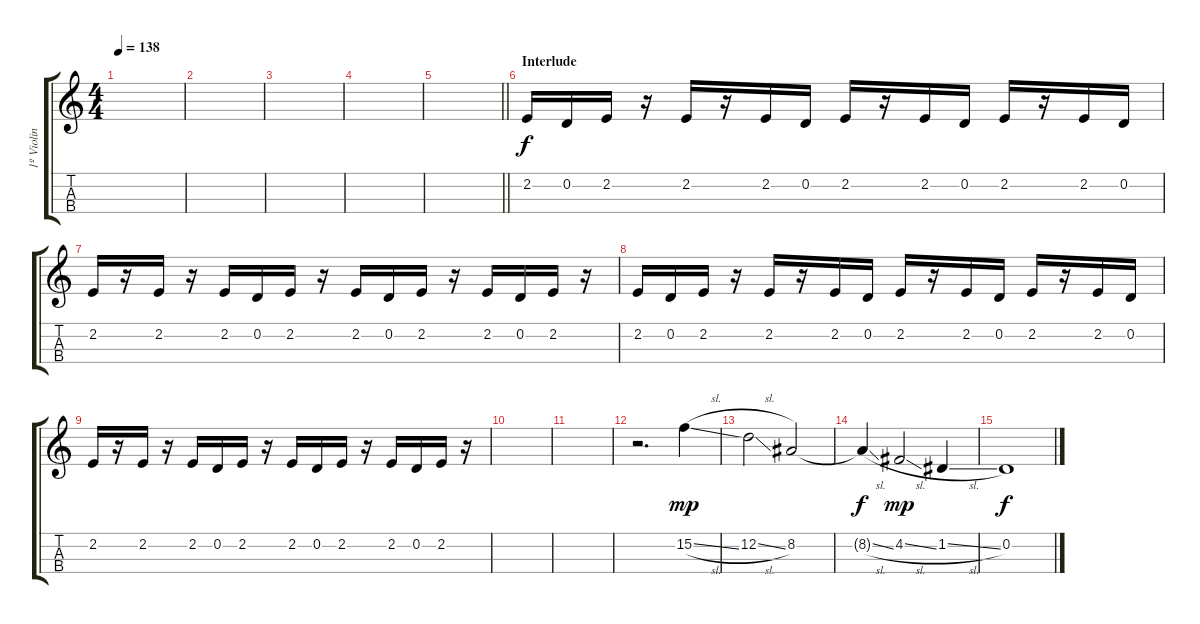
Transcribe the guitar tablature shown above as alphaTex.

\track ("1º Violin" "1º Violin") {instrument violin}
\staff {score tabs}
\tuning (A4 D4 G3 C3) {hide}
\ts (4 4)
\tempo 138
\clef g2
\ks c
|
|
|
|
\barLineRight lightlight
|
\section ("" "Interlude")
2.2.16 0.2.16 2.2.16 r.16 2.2.16 r.16 2.2.16 0.2.16 2.2.16 r.16 2.2.16 0.2.16 2.2.16 r.16 2.2.16 0.2.16 |
2.2.16 r.16 2.2.16 r.16 2.2.16 0.2.16 2.2.16 r.16 2.2.16 0.2.16 2.2.16 r.16 2.2.16 0.2.16 2.2.16 r.16 |
2.2.16 0.2.16 2.2.16 r.16 2.2.16 r.16 2.2.16 0.2.16 2.2.16 r.16 2.2.16 0.2.16 2.2.16 r.16 2.2.16 0.2.16 |
2.2.16 r.16 2.2.16 r.16 2.2.16 0.2.16 2.2.16 r.16 2.2.16 0.2.16 2.2.16 r.16 2.2.16 0.2.16 2.2.16 r.16 |
|
|
r.2{d} 15.2{sl}.4{dy mp} |
12.2{sl}.2 8.2.2 |
8.2{sl t}.4{dy f} 4.2{sl}.2{dy mp} 1.2{sl}.4 |
0.2.1{dy f}
